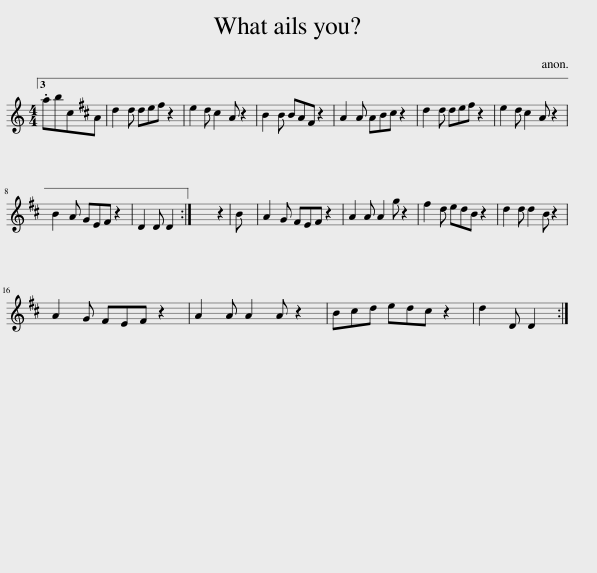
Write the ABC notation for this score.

X:1
L:1/8
M:4/4
I:linebreak $
K:C
V:1 treble
V:1
 .abcA | d2 d de^f z2 | e2 d ^c2 A z2 | B2 B BA^F z2 | A2 A AB^c z2 | %5
 d2 d de^f z2 | e2 d ^c2 A z2 |$ B2 A GE^F z2 | D2 D D2 :| x8 | %10
 B | A2 G ^FEF z2 | A2 A A2 g z2 | ^f2 d edB z2 | d2 d d2 B z2 |$ %15
 A2 G ^FEF z2 | A2 A A2 A z2 | B^cd edc z2 | d2 D D2 :| %19
